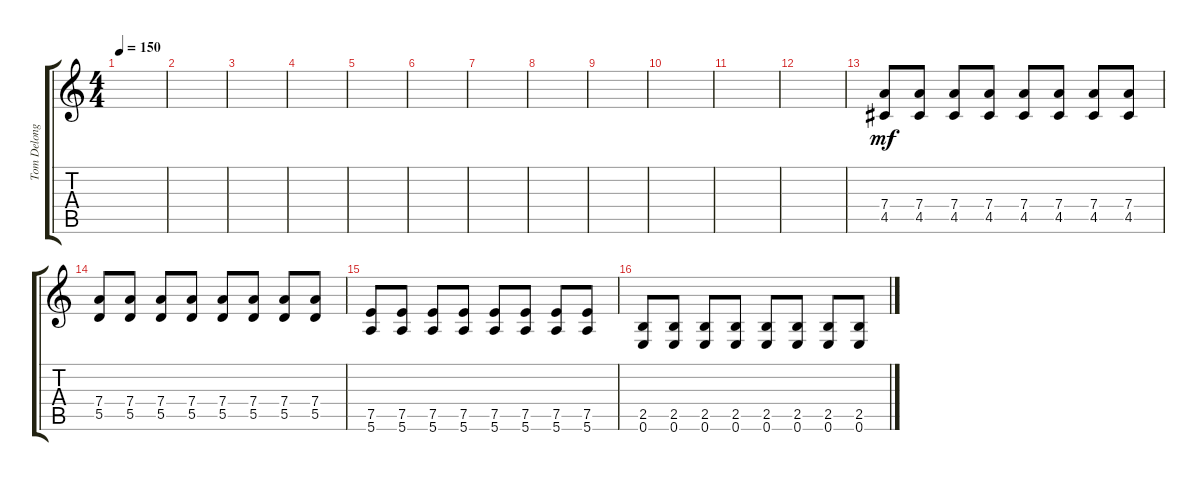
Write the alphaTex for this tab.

\track ("Tom Delonge - Distortion Guitar" "Tom Delong") {instrument distortionguitar}
\staff {score tabs}
\tuning (E4 B3 G3 D3 A2 E2) {hide}
\ts (4 4)
\tempo 150
\clef g2
\ks c
|
|
|
|
|
|
|
|
|
|
|
|
(7.4 4.5).8{dy mf} (7.4 4.5).8 (7.4 4.5).8 (7.4 4.5).8 (7.4 4.5).8 (7.4 4.5).8 (7.4 4.5).8 (7.4 4.5).8 |
(7.4 5.5).8 (7.4 5.5).8 (7.4 5.5).8 (7.4 5.5).8 (7.4 5.5).8 (7.4 5.5).8 (7.4 5.5).8 (7.4 5.5).8 |
(7.5 5.6).8 (7.5 5.6).8 (7.5 5.6).8 (7.5 5.6).8 (7.5 5.6).8 (7.5 5.6).8 (7.5 5.6).8 (7.5 5.6).8 |
(2.5 0.6).8 (2.5 0.6).8 (2.5 0.6).8 (2.5 0.6).8 (2.5 0.6).8 (2.5 0.6).8 (2.5 0.6).8 (2.5 0.6).8
